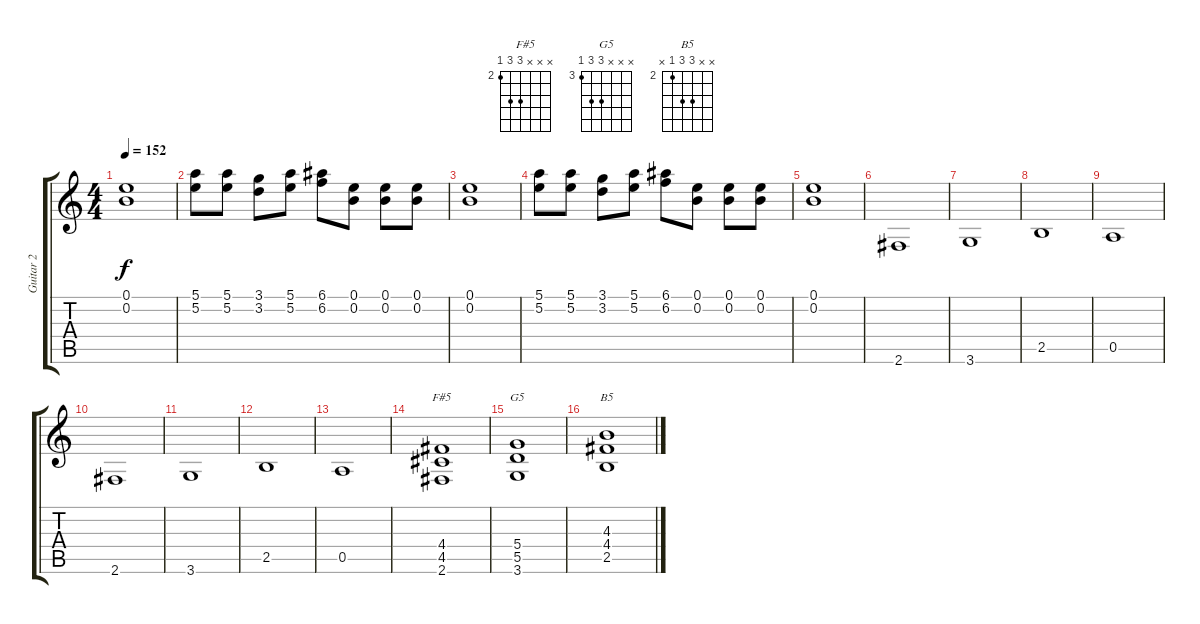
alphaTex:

\track ("Guitar 2" "Guitar 2") {instrument overdrivenguitar}
\staff {score tabs}
\tuning (E4 B3 G3 D3 A2 E2) {hide}
\chord ("F#5" x x x 4 4 2) {firstfret 2}
\chord ("G5" x x x 5 5 3) {firstfret 3}
\chord ("B5" x x 4 4 2 x) {firstfret 2}
\ts (4 4)
\tempo 152
\clef g2
\ks c
(0.1 0.2).1{dy f} |
(5.1 5.2).8 (5.1 5.2).8 (3.1 3.2).8 (5.1 5.2).8 (6.1 6.2).8 (0.1 0.2).8 (0.1 0.2).8 (0.1 0.2).8 |
(0.1 0.2).1 |
(5.1 5.2).8 (5.1 5.2).8 (3.1 3.2).8 (5.1 5.2).8 (6.1 6.2).8 (0.1 0.2).8 (0.1 0.2).8 (0.1 0.2).8 |
(0.1 0.2).1 |
2.6.1 |
3.6.1 |
2.5.1 |
0.5.1 |
2.6.1 |
3.6.1 |
2.5.1 |
0.5.1 |
(4.4 4.5 2.6).1{ch "F#5"} |
(5.4 5.5 3.6).1{ch "G5"} |
(4.3 4.4 2.5).1{ch "B5"}
